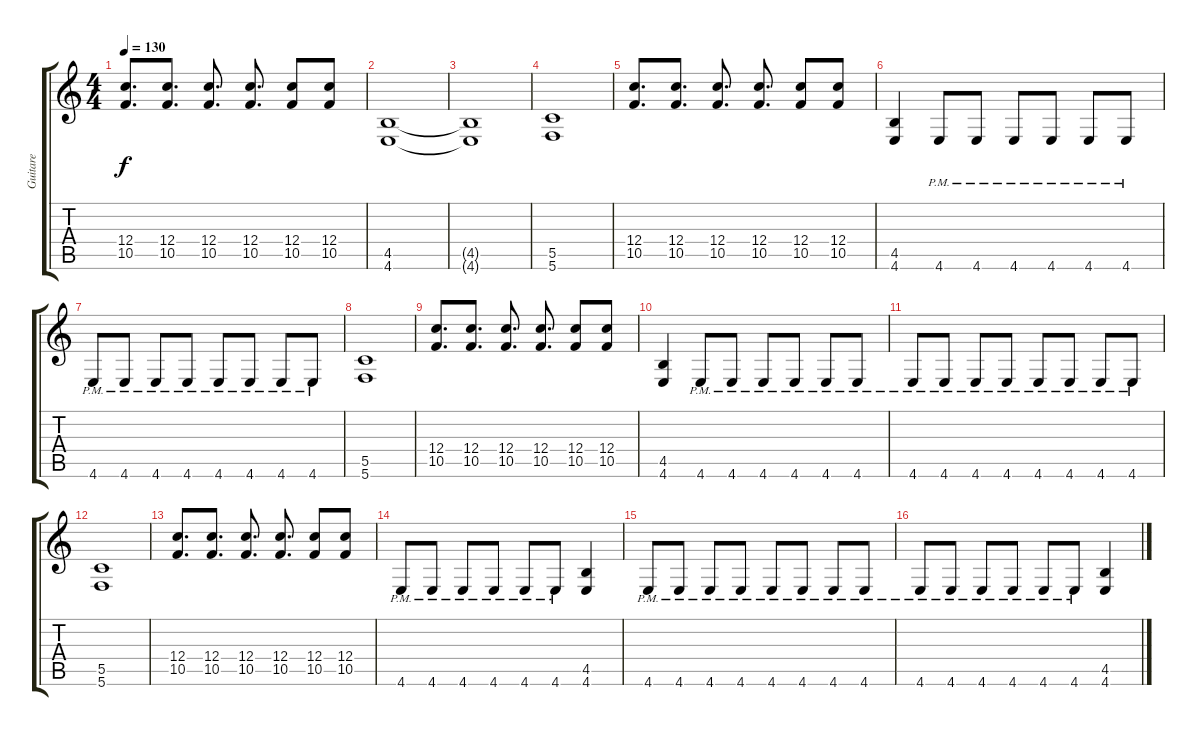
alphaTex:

\track ("Guitare" "Guitare") {instrument overdrivenguitar}
\staff {score tabs}
\tuning (D4 A3 F3 C3 G2 C2) {hide}
\ts (4 4)
\tempo 130
\clef g2
\ks c
(12.4 10.5).8{d dy f} (12.4 10.5).8{d} (12.4 10.5).8{d} (12.4 10.5).8{d} (12.4 10.5).8 (12.4 10.5).8 |
(4.5 4.6).1 |
(4.5{t} 4.6{t}).1 |
(5.5 5.6).1 |
(12.4 10.5).8{d} (12.4 10.5).8{d} (12.4 10.5).8{d} (12.4 10.5).8{d} (12.4 10.5).8 (12.4 10.5).8 |
(4.5 4.6).4 4.6{pm}.8 4.6{pm}.8 4.6{pm}.8 4.6{pm}.8 4.6{pm}.8 4.6{pm}.8 |
4.6{pm}.8 4.6{pm}.8 4.6{pm}.8 4.6{pm}.8 4.6{pm}.8 4.6{pm}.8 4.6{pm}.8 4.6{pm}.8 |
(5.5 5.6).1 |
(12.4 10.5).8{d} (12.4 10.5).8{d} (12.4 10.5).8{d} (12.4 10.5).8{d} (12.4 10.5).8 (12.4 10.5).8 |
(4.5 4.6).4 4.6{pm}.8 4.6{pm}.8 4.6{pm}.8 4.6{pm}.8 4.6{pm}.8 4.6{pm}.8 |
4.6{pm}.8 4.6{pm}.8 4.6{pm}.8 4.6{pm}.8 4.6{pm}.8 4.6{pm}.8 4.6{pm}.8 4.6{pm}.8 |
(5.5 5.6).1 |
(12.4 10.5).8{d} (12.4 10.5).8{d} (12.4 10.5).8{d} (12.4 10.5).8{d} (12.4 10.5).8 (12.4 10.5).8 |
4.6{pm}.8 4.6{pm}.8 4.6{pm}.8 4.6{pm}.8 4.6{pm}.8 4.6{pm}.8 (4.5 4.6).4 |
4.6{pm}.8 4.6{pm}.8 4.6{pm}.8 4.6{pm}.8 4.6{pm}.8 4.6{pm}.8 4.6{pm}.8 4.6{pm}.8 |
4.6{pm}.8 4.6{pm}.8 4.6{pm}.8 4.6{pm}.8 4.6{pm}.8 4.6{pm}.8 (4.5 4.6).4
